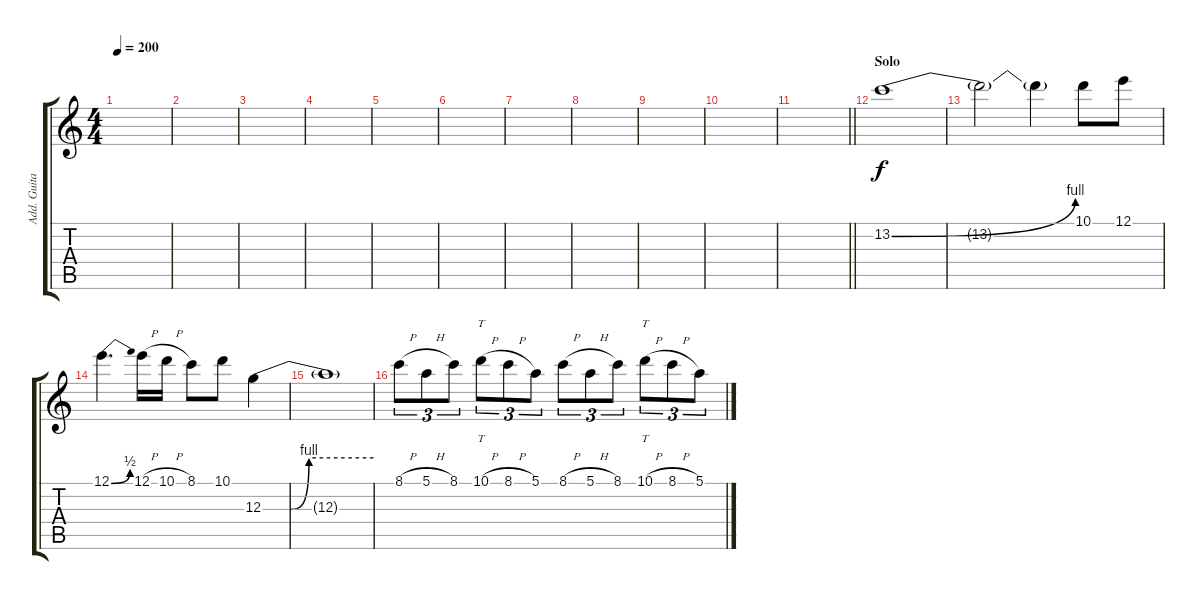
\track ("Add. Guitar 2" "Add. Guita") {instrument overdrivenguitar}
\staff {score tabs}
\tuning (E4 B3 G3 D3 A2 D2) {hide}
\ts (4 4)
\tempo 200
\clef g2
\ks c
|
|
|
|
|
|
|
|
|
|
\barLineRight lightlight
|
\section ("" "Solo")
13.2{be (bend 0 0 60 4)}.1{volume 14 balance 13} |
13.2{t}.2 13.2{t}.4 10.1.8 12.1.8 |
12.1{be (bend 0 0 60 2)}.4{d} 12.1{h}.16 10.1{h}.16 8.1.8 10.1.8 12.3{be (custom 0 0 15 0 25 4 60 4)}.4 |
12.3{t}.1 |
8.1{h}.8{tu (3 2)} 5.1{h}.8{tu (3 2)} 8.1.8{tu (3 2)} 10.1{h}.8{tt tu (3 2)} 8.1{h}.8{tu (3 2)} 5.1.8{tu (3 2)} 8.1{h}.8{tu (3 2)} 5.1{h}.8{tu (3 2)} 8.1.8{tu (3 2)} 10.1{h}.8{tt tu (3 2)} 8.1{h}.8{tu (3 2)} 5.1.8{tu (3 2)}
